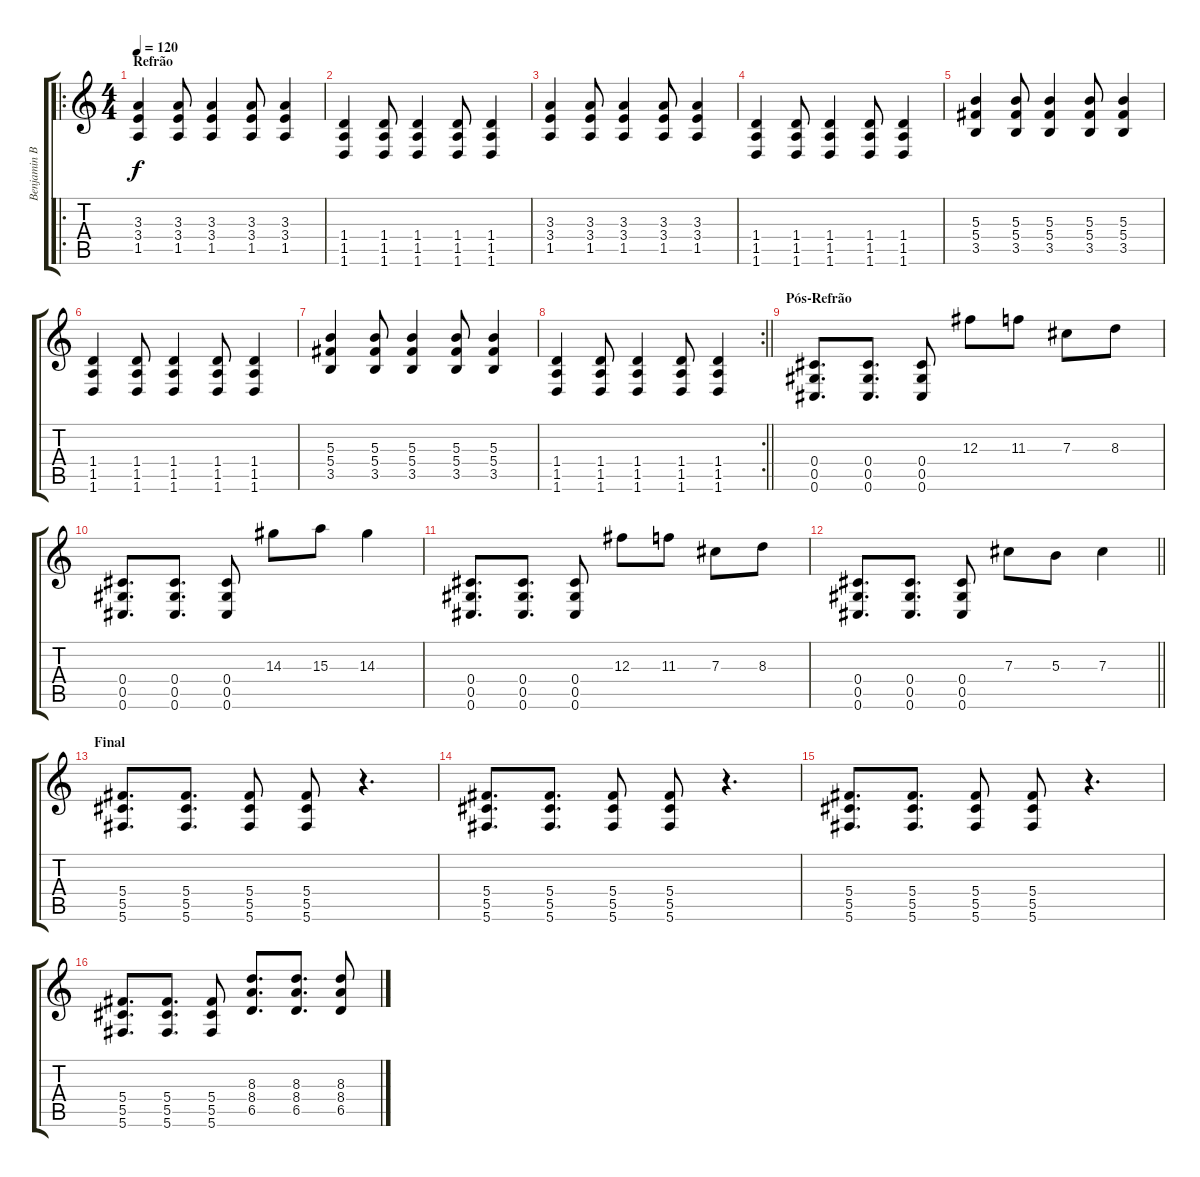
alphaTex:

\track ("Benjamin Burnley" "Benjamin B") {instrument distortionguitar}
\staff {score tabs}
\tuning (Eb4 Bb3 Gb3 Db3 Ab2 Db2) {hide}
\ro
\ts (4 4)
\section ("" "Refrão")
\tempo 120
\clef g2
\ks c
(3.3 3.4 1.5).4{dy f} (3.3 3.4 1.5).8 (3.3 3.4 1.5).4 (3.3 3.4 1.5).8 (3.3 3.4 1.5).4 |
(1.4 1.5 1.6).4 (1.4 1.5 1.6).8 (1.4 1.5 1.6).4 (1.4 1.5 1.6).8 (1.4 1.5 1.6).4 |
(3.3 3.4 1.5).4 (3.3 3.4 1.5).8 (3.3 3.4 1.5).4 (3.3 3.4 1.5).8 (3.3 3.4 1.5).4 |
(1.4 1.5 1.6).4 (1.4 1.5 1.6).8 (1.4 1.5 1.6).4 (1.4 1.5 1.6).8 (1.4 1.5 1.6).4 |
(5.3 5.4 3.5).4 (5.3 5.4 3.5).8 (5.3 5.4 3.5).4 (5.3 5.4 3.5).8 (5.3 5.4 3.5).4 |
(1.4 1.5 1.6).4 (1.4 1.5 1.6).8 (1.4 1.5 1.6).4 (1.4 1.5 1.6).8 (1.4 1.5 1.6).4 |
(5.3 5.4 3.5).4 (5.3 5.4 3.5).8 (5.3 5.4 3.5).4 (5.3 5.4 3.5).8 (5.3 5.4 3.5).4 |
\rc 2
\barLineRight lightlight
(1.4 1.5 1.6).4 (1.4 1.5 1.6).8 (1.4 1.5 1.6).4 (1.4 1.5 1.6).8 (1.4 1.5 1.6).4 |
\section ("" "Pós-Refrão")
(0.4 0.5 0.6).8{d} (0.4 0.5 0.6).8{d} (0.4 0.5 0.6).8 12.3.8 11.3.8 7.3.8 8.3.8 |
(0.4 0.5 0.6).8{d} (0.4 0.5 0.6).8{d} (0.4 0.5 0.6).8 14.3.8 15.3.8 14.3.4 |
(0.4 0.5 0.6).8{d} (0.4 0.5 0.6).8{d} (0.4 0.5 0.6).8 12.3.8 11.3.8 7.3.8 8.3.8 |
\barLineRight lightlight
(0.4 0.5 0.6).8{d} (0.4 0.5 0.6).8{d} (0.4 0.5 0.6).8 7.3.8 5.3.8 7.3.4 |
\section ("" "Final")
(5.4 5.5 5.6).8{d} (5.4 5.5 5.6).8{d} (5.4 5.5 5.6).8 (5.4 5.5 5.6).8 r.4{d} |
(5.4 5.5 5.6).8{d} (5.4 5.5 5.6).8{d} (5.4 5.5 5.6).8 (5.4 5.5 5.6).8 r.4{d} |
(5.4 5.5 5.6).8{d} (5.4 5.5 5.6).8{d} (5.4 5.5 5.6).8 (5.4 5.5 5.6).8 r.4{d} |
(5.4 5.5 5.6).8{d} (5.4 5.5 5.6).8{d} (5.4 5.5 5.6).8 (8.3 8.4 6.5).8{d} (8.3 8.4 6.5).8{d} (8.3 8.4 6.5).8
